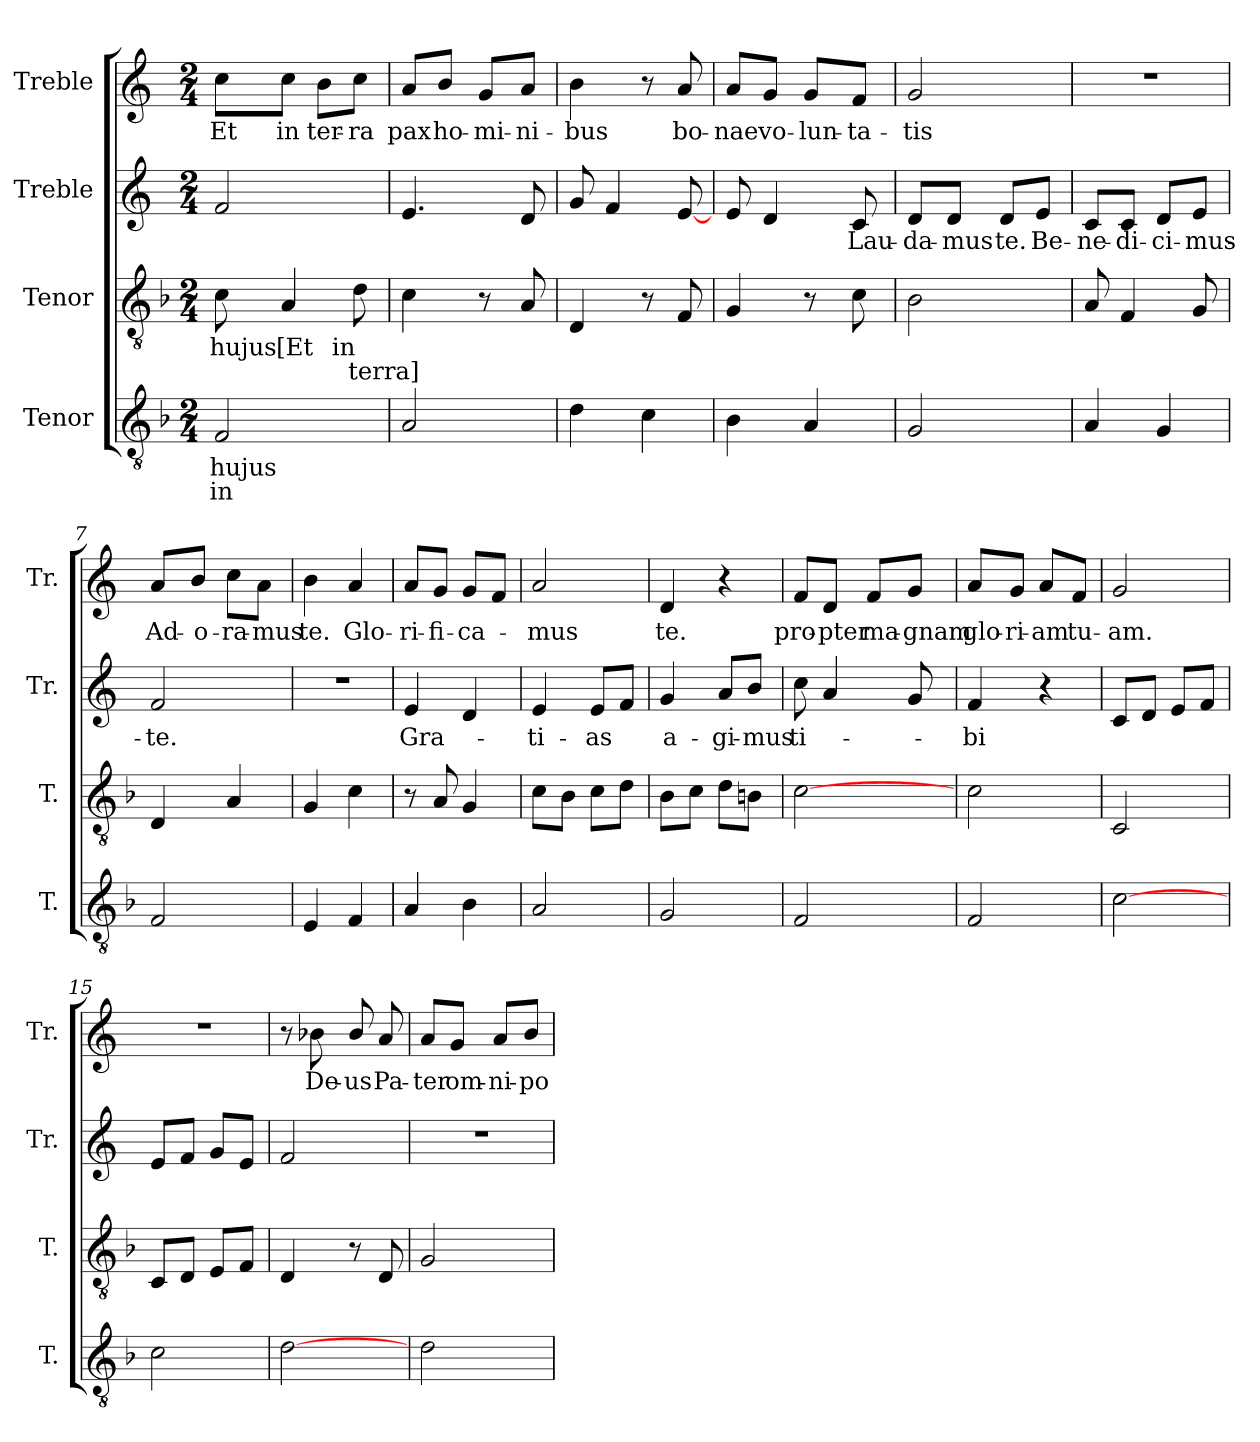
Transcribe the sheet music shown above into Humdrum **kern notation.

**kern	**text	**text	**kern	**text	**text	**kern	**text	**kern	**text
*part4	*part4	*part4	*part3	*part3	*part3	*part2	*part2	*part1	*part1
*staff4	*staff4	*staff4	*staff3	*staff3	*staff3	*staff2	*staff2	*staff1	*staff1
*I"Tenor	*	*	*I"Tenor	*	*	*I"Treble	*	*I"Treble	*
*I'T.	*	*	*I'T.	*	*	*I'Tr.	*	*I'Tr.	*
!!LO:PB:g=z
*clefGv2	*	*	*clefGv2	*	*	*clefG2	*	*clefG2	*
*ITrd7c12	*	*	*ITrd7c12	*	*	*	*	*	*
*k[b-]	*	*	*k[b-]	*	*	*k[]	*	*k[]	*
*F:	*	*	*F:	*	*	*C:	*	*C:	*
*M2/4	*	*	*M2/4	*	*	*M2/4	*	*M2/4	*
=1	=1	=1	=1	=1	=1	=1	=1	=1	=1
!	!LO:LY:b:color=#000000	!LO:LY:b:color=#000000	!	!LO:LY:b:color=#000000	!	!	!	!	!LO:LY:b:color=#000000
2FFi/	hujus	in	8Ci\L	hujus	.	2fi/	.	8cci\L	Et
!	!	!	!	!LO:LY:b:color=#000000	!	!	!	!	!LO:LY:b:color=#000000
.	.	.	4AAi/	[Et	.	.	.	8cci\J	in
!	!	!	!	!	!	!	!	!	!LO:LY:b:color=#000000
.	.	.	.	.	.	.	.	8bi\L	ter-
!	!	!	!	!LO:LY:b:color=#000000	!LO:LY:b:color=#000000	!	!	!	!LO:LY:b:color=#000000
.	.	.	8Di\L	in	terra]	.	.	8cci\J	-ra
=2	=2	=2	=2	=2	=2	=2	=2	=2	=2
!	!	!	!	!	!	!	!	!	!LO:LY:b:color=#000000
2AAi/	.	.	4Ci\	.	.	4.ei/	.	8ai/L	pax
!	!	!	!	!	!	!	!	!	!LO:LY:b:color=#000000
.	.	.	.	.	.	.	.	8bi/J	ho-
!	!	!	!	!	!	!	!	!	!LO:LY:b:color=#000000
.	.	.	8r	.	.	.	.	8gi/L	-mi-
!	!	!	!	!	!	!	!	!	!LO:LY:b:color=#000000
.	.	.	8AAi/L	.	.	8di/L	.	8ai/J	-ni-
=3	=3	=3	=3	=3	=3	=3	=3	=3	=3
!	!	!	!	!	!	!	!	!	!LO:LY:b:color=#000000
4Di\	.	.	4DDi/	.	.	8gi/L	.	4bi\	-bus
.	.	.	.	.	.	4fi/	.	.	.
4Ci\	.	.	8r	.	.	.	.	8r	.
!	!	!	!	!	!	!	!	!	!LO:LY:b:color=#000000
.	.	.	8FFi/L	.	.	[8ei/L	.	8ai/L	bo-
=4	=4	=4	=4	=4	=4	=4	=4	=4	=4
!	!	!	!	!	!	!	!	!	!LO:LY:b:color=#000000
4BB-i\	.	.	4GGi/	.	.	8ei/L	.	8ai/L	-nae
!	!	!	!	!	!	!	!	!	!LO:LY:b:color=#000000
.	.	.	.	.	.	4di/	.	8gi/J	vo-
!	!	!	!	!	!	!	!	!	!LO:LY:b:color=#000000
4AAi/	.	.	8r	.	.	.	.	8gi/L	-lun-
!	!	!	!	!	!	!	!LO:LY:b:color=#000000	!	!LO:LY:b:color=#000000
.	.	.	8Ci\L	.	.	8ci/L	Lau-	8fi/J	-ta-
=5	=5	=5	=5	=5	=5	=5	=5	=5	=5
!	!	!	!	!	!	!	!LO:LY:b:color=#000000	!	!LO:LY:b:color=#000000
2GGi/	.	.	2BB-i\	.	.	8di/L	-da-	2gi/	-tis
!	!	!	!	!	!	!	!LO:LY:b:color=#000000	!	!
.	.	.	.	.	.	8di/J	-mus	.	.
!	!	!	!	!	!	!	!LO:LY:b:color=#000000	!	!
.	.	.	.	.	.	8di/L	te.	.	.
!	!	!	!	!	!	!	!LO:LY:b:color=#000000	!	!
.	.	.	.	.	.	8ei/J	Be-	.	.
!!LO:LB:g=z
=6	=6	=6	=6	=6	=6	=6	=6	=6	=6
!	!	!	!	!	!	!	!LO:LY:b:color=#000000	!LO:N:vis=1	!
4AAi/	.	.	8AAi/L	.	.	8ci/L	-ne-	2r	.
!	!	!	!	!	!	!	!LO:LY:b:color=#000000	!	!
.	.	.	4FFi/	.	.	8ci/J	-di-	.	.
!	!	!	!	!	!	!	!LO:LY:b:color=#000000	!	!
4GGi/	.	.	.	.	.	8di/L	-ci-	.	.
!	!	!	!	!	!	!	!LO:LY:b:color=#000000	!	!
.	.	.	8GGi/L	.	.	8ei/J	-mus-	.	.
=7	=7	=7	=7	=7	=7	=7	=7	=7	=7
!	!	!	!	!	!	!	!LO:LY:b:color=#000000	!	!LO:LY:b:color=#000000
2FFi/	.	.	4DDi/	.	.	2fi/	-te.	8ai/L	Ad-
!	!	!	!	!	!	!	!	!	!LO:LY:b:color=#000000
.	.	.	.	.	.	.	.	8bi/J	-o-
!	!	!	!	!	!	!	!	!	!LO:LY:b:color=#000000
.	.	.	4AAi/	.	.	.	.	8cci\L	-ra-
!	!	!	!	!	!	!	!	!	!LO:LY:b:color=#000000
.	.	.	.	.	.	.	.	8ai\J	-mus
=8	=8	=8	=8	=8	=8	=8	=8	=8	=8
!	!	!	!	!	!	!LO:N:vis=1	!	!	!LO:LY:b:color=#000000
4EEi/	.	.	4GGi/	.	.	2r	.	4bi\	te.
!	!	!	!	!	!	!	!	!	!LO:LY:b:color=#000000
4FFi/	.	.	4Ci\	.	.	.	.	4ai/	Glo-
=9	=9	=9	=9	=9	=9	=9	=9	=9	=9
!	!	!	!	!	!	!	!LO:LY:b:color=#000000	!	!LO:LY:b:color=#000000
4AAi/	.	.	8r	.	.	4ei/	Gra-	8ai/L	-ri-
!	!	!	!	!	!	!	!	!	!LO:LY:b:color=#000000
.	.	.	8AAi/L	.	.	.	.	8gi/J	-fi-
!	!	!	!	!	!	!	!	!	!LO:LY:b:color=#000000
4BB-i\	.	.	4GGi/	.	.	4di/	.	8gi/L	-ca-
.	.	.	.	.	.	.	.	8fi/J	.
=10	=10	=10	=10	=10	=10	=10	=10	=10	=10
!	!	!	!	!	!	!	!LO:LY:b:color=#000000	!	!LO:LY:b:color=#000000
2AAi/	.	.	8Ci\L	.	.	4ei/	-ti-	2ai/	-mus
.	.	.	8BB-i\J	.	.	.	.	.	.
!	!	!	!	!	!	!	!LO:LY:b:color=#000000	!	!
.	.	.	8Ci\L	.	.	8ei/L	-as	.	.
.	.	.	8Di\J	.	.	8fi/J	.	.	.
=11	=11	=11	=11	=11	=11	=11	=11	=11	=11
!	!	!	!	!	!	!	!LO:LY:b:color=#000000	!	!LO:LY:b:color=#000000
2GGi/	.	.	8BB-i\L	.	.	4gi/	a-	4di/	te.
.	.	.	8Ci\J	.	.	.	.	.	.
!	!	!	!	!	!	!	!LO:LY:b:color=#000000	!	!
.	.	.	8Di\L	.	.	8ai/L	-gi-	4r	.
!	!	!	!	!	!	!	!LO:LY:b:color=#000000	!	!
.	.	.	8BBni\J	.	.	8bi/J	-mus	.	.
=12	=12	=12	=12	=12	=12	=12	=12	=12	=12
!	!	!	!	!	!	!	!LO:LY:b:color=#000000	!	!LO:LY:b:color=#000000
2FFi/	.	.	[2Ci\	.	.	8cci\L	ti-	8fi/L	pro-
!	!	!	!	!	!	!	!	!	!LO:LY:b:color=#000000
.	.	.	.	.	.	4ai/	.	8di/J	-pter
!	!	!	!	!	!	!	!	!	!LO:LY:b:color=#000000
.	.	.	.	.	.	.	.	8fi/L	ma-
!	!	!	!	!	!	!	!	!	!LO:LY:b:color=#000000
.	.	.	.	.	.	8gi/L	.	8gi/J	-gnam
!!LO:PB:g=z
=13	=13	=13	=13	=13	=13	=13	=13	=13	=13
!	!	!	!	!	!	!	!LO:LY:b:color=#000000	!	!LO:LY:b:color=#000000
2FFi/	.	.	2Ci\	.	.	4fi/	-bi	8ai/L	glo-
!	!	!	!	!	!	!	!	!	!LO:LY:b:color=#000000
.	.	.	.	.	.	.	.	8gi/J	-ri-
!	!	!	!	!	!	!	!	!	!LO:LY:b:color=#000000
.	.	.	.	.	.	4r	.	8ai/L	-am
!	!	!	!	!	!	!	!	!	!LO:LY:b:color=#000000
.	.	.	.	.	.	.	.	8fi/J	tu-
=14	=14	=14	=14	=14	=14	=14	=14	=14	=14
!	!	!	!	!	!	!	!	!	!LO:LY:b:color=#000000
[2Ci\	.	.	2CCi/	.	.	8ci/L	.	2gi/	-am.
.	.	.	.	.	.	8di/J	.	.	.
.	.	.	.	.	.	8ei/L	.	.	.
.	.	.	.	.	.	8fi/J	.	.	.
=15	=15	=15	=15	=15	=15	=15	=15	=15	=15
!	!	!	!	!	!	!	!	!LO:N:vis=1	!
2Ci\	.	.	8CCi/L	.	.	8ei/L	.	2r	.
.	.	.	8DDi/J	.	.	8fi/J	.	.	.
.	.	.	8EEi/L	.	.	8gi/L	.	.	.
.	.	.	8FFi/J	.	.	8ei/J	.	.	.
=16	=16	=16	=16	=16	=16	=16	=16	=16	=16
[2Di\	.	.	4DDi/	.	.	2fi/	.	8r	.
!	!	!	!	!	!	!	!	!	!LO:LY:b:color=#000000
.	.	.	.	.	.	.	.	8b-Xi\L	De-
!	!	!	!	!	!	!	!	!	!LO:LY:b:color=#000000
.	.	.	8r	.	.	.	.	8b-i/L	-us
!	!	!	!	!	!	!	!	!	!LO:LY:b:color=#000000
.	.	.	8DDi/L	.	.	.	.	8ai/J	Pa-
=17	=17	=17	=17	=17	=17	=17	=17	=17	=17
!	!	!	!	!	!	!LO:N:vis=1	!	!	!LO:LY:b:color=#000000
2Di\	.	.	2GGi/	.	.	2r	.	8ai/L	-ter
!	!	!	!	!	!	!	!	!	!LO:LY:b:color=#000000
.	.	.	.	.	.	.	.	8gi/J	om-
!	!	!	!	!	!	!	!	!	!LO:LY:b:color=#000000
.	.	.	.	.	.	.	.	8ai/L	-ni-
!	!	!	!	!	!	!	!	!	!LO:LY:b:color=#000000
.	.	.	.	.	.	.	.	8bi/J	-po-
=	=	=	=	=	=	=	=	=	=
*-	*-	*-	*-	*-	*-	*-	*-	*-	*-
